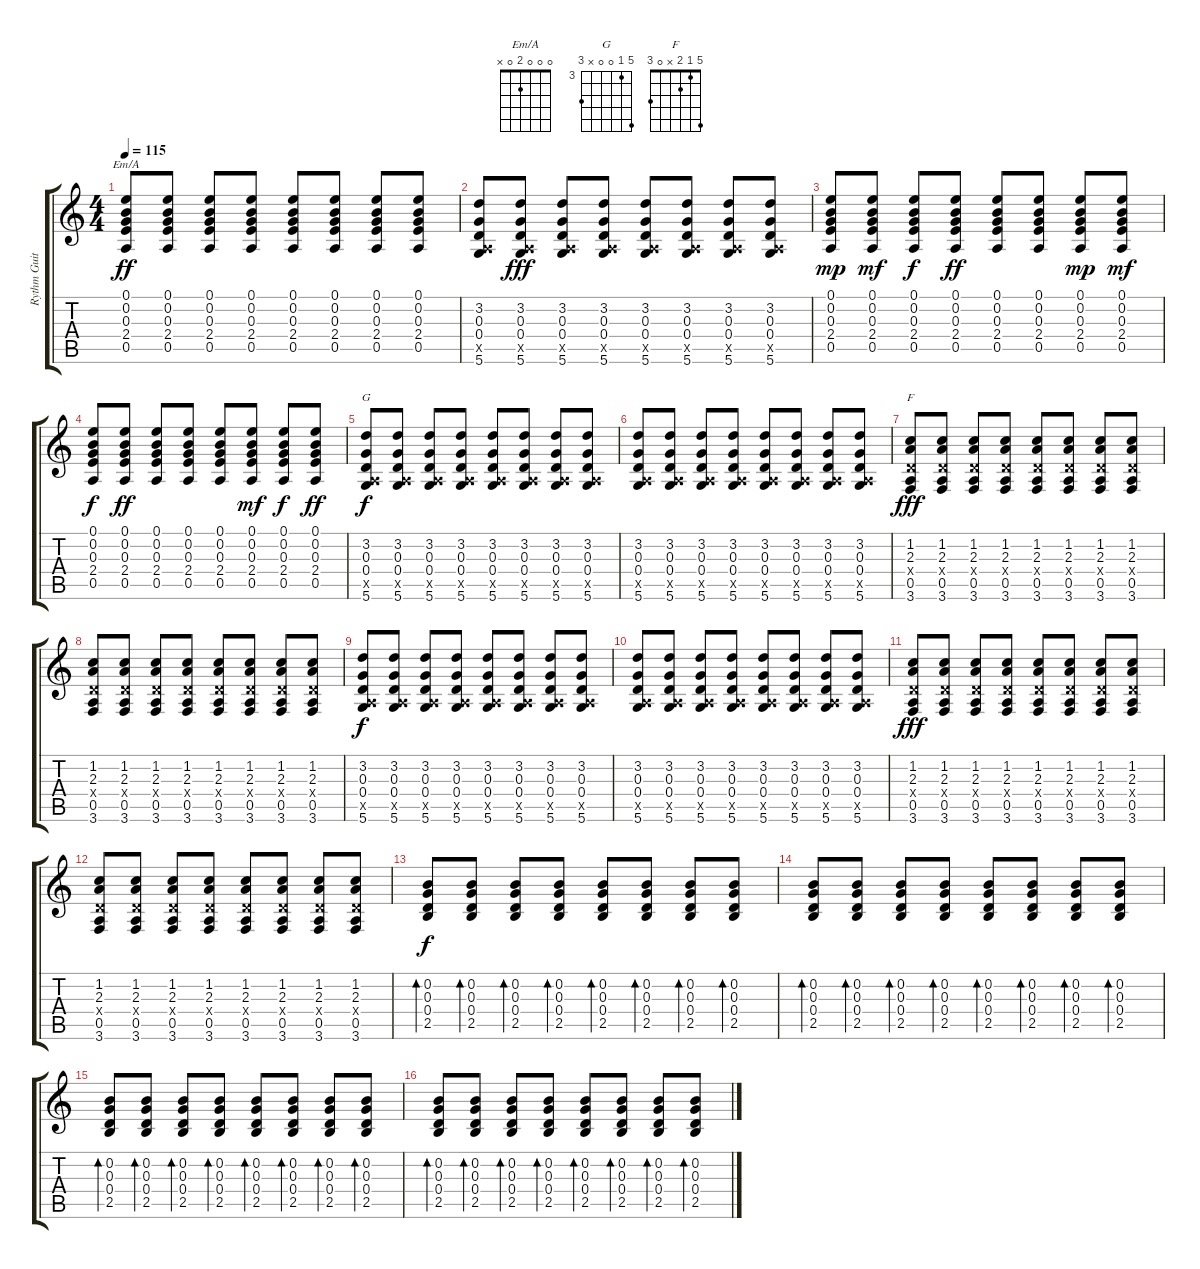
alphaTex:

\track ("Rythm Guitar" "Rythm Guit") {instrument electricguitarclean}
\staff {score tabs}
\tuning (E4 B3 G3 D3 A2 D2) {hide}
\chord ("Em/A" 0 0 0 2 0 x)
\chord ("G" 7 3 0 0 x 5) {firstfret 3}
\chord ("F" 5 1 2 x 0 3)
\ts (4 4)
\tempo 115
\clef g2
\ks c
(0.1 0.2 0.3 2.4 0.5).8{ch "Em/A" dy ff volume 16 instrument electricguitarclean} (0.1 0.2 0.3 2.4 0.5).8 (0.1 0.2 0.3 2.4 0.5).8 (0.1 0.2 0.3 2.4 0.5).8 (0.1 0.2 0.3 2.4 0.5).8 (0.1 0.2 0.3 2.4 0.5).8 (0.1 0.2 0.3 2.4 0.5).8 (0.1 0.2 0.3 2.4 0.5).8 |
(3.2 0.3 0.4 0.5{x} 5.6).8 (3.2 0.3 0.4 0.5{x} 5.6).8{dy fff} (3.2 0.3 0.4 0.5{x} 5.6).8 (3.2 0.3 0.4 0.5{x} 5.6).8 (3.2 0.3 0.4 0.5{x} 5.6).8 (3.2 0.3 0.4 0.5{x} 5.6).8 (3.2 0.3 0.4 0.5{x} 5.6).8 (3.2 0.3 0.4 0.5{x} 5.6).8 |
(0.1 0.2 0.3 2.4 0.5).8{dy mp volume 9 instrument electricguitarclean} (0.1 0.2 0.3 2.4 0.5).8{dy mf} (0.1 0.2 0.3 2.4 0.5).8{dy f} (0.1 0.2 0.3 2.4 0.5).8{dy ff} (0.1 0.2 0.3 2.4 0.5).8 (0.1 0.2 0.3 2.4 0.5).8 (0.1 0.2 0.3 2.4 0.5).8{dy mp} (0.1 0.2 0.3 2.4 0.5).8{dy mf} |
(0.1 0.2 0.3 2.4 0.5).8{dy f} (0.1 0.2 0.3 2.4 0.5).8{dy ff} (0.1 0.2 0.3 2.4 0.5).8 (0.1 0.2 0.3 2.4 0.5).8 (0.1 0.2 0.3 2.4 0.5).8 (0.1 0.2 0.3 2.4 0.5).8{dy mf} (0.1 0.2 0.3 2.4 0.5).8{dy f} (0.1 0.2 0.3 2.4 0.5).8{dy ff} |
(3.2 0.3 0.4 0.5{x} 5.6).8{ch "G" dy f volume 11 instrument electricguitarclean} (3.2 0.3 0.4 0.5{x} 5.6).8 (3.2 0.3 0.4 0.5{x} 5.6).8 (3.2 0.3 0.4 0.5{x} 5.6).8 (3.2 0.3 0.4 0.5{x} 5.6).8 (3.2 0.3 0.4 0.5{x} 5.6).8 (3.2 0.3 0.4 0.5{x} 5.6).8 (3.2 0.3 0.4 0.5{x} 5.6).8 |
(3.2 0.3 0.4 0.5{x} 5.6).8 (3.2 0.3 0.4 0.5{x} 5.6).8 (3.2 0.3 0.4 0.5{x} 5.6).8 (3.2 0.3 0.4 0.5{x} 5.6).8 (3.2 0.3 0.4 0.5{x} 5.6).8 (3.2 0.3 0.4 0.5{x} 5.6).8 (3.2 0.3 0.4 0.5{x} 5.6).8 (3.2 0.3 0.4 0.5{x} 5.6).8 |
(1.2 2.3 0.4{x} 0.5 3.6).8{ch "F" dy fff} (1.2 2.3 0.4{x} 0.5 3.6).8 (1.2 2.3 0.4{x} 0.5 3.6).8 (1.2 2.3 0.4{x} 0.5 3.6).8 (1.2 2.3 0.4{x} 0.5 3.6).8 (1.2 2.3 0.4{x} 0.5 3.6).8 (1.2 2.3 0.4{x} 0.5 3.6).8 (1.2 2.3 0.4{x} 0.5 3.6).8 |
(1.2 2.3 0.4{x} 0.5 3.6).8 (1.2 2.3 0.4{x} 0.5 3.6).8 (1.2 2.3 0.4{x} 0.5 3.6).8 (1.2 2.3 0.4{x} 0.5 3.6).8 (1.2 2.3 0.4{x} 0.5 3.6).8 (1.2 2.3 0.4{x} 0.5 3.6).8 (1.2 2.3 0.4{x} 0.5 3.6).8 (1.2 2.3 0.4{x} 0.5 3.6).8 |
(3.2 0.3 0.4 0.5{x} 5.6).8{dy f} (3.2 0.3 0.4 0.5{x} 5.6).8 (3.2 0.3 0.4 0.5{x} 5.6).8 (3.2 0.3 0.4 0.5{x} 5.6).8 (3.2 0.3 0.4 0.5{x} 5.6).8 (3.2 0.3 0.4 0.5{x} 5.6).8 (3.2 0.3 0.4 0.5{x} 5.6).8 (3.2 0.3 0.4 0.5{x} 5.6).8 |
(3.2 0.3 0.4 0.5{x} 5.6).8 (3.2 0.3 0.4 0.5{x} 5.6).8 (3.2 0.3 0.4 0.5{x} 5.6).8 (3.2 0.3 0.4 0.5{x} 5.6).8 (3.2 0.3 0.4 0.5{x} 5.6).8 (3.2 0.3 0.4 0.5{x} 5.6).8 (3.2 0.3 0.4 0.5{x} 5.6).8 (3.2 0.3 0.4 0.5{x} 5.6).8 |
(1.2 2.3 0.4{x} 0.5 3.6).8{dy fff} (1.2 2.3 0.4{x} 0.5 3.6).8 (1.2 2.3 0.4{x} 0.5 3.6).8 (1.2 2.3 0.4{x} 0.5 3.6).8 (1.2 2.3 0.4{x} 0.5 3.6).8 (1.2 2.3 0.4{x} 0.5 3.6).8 (1.2 2.3 0.4{x} 0.5 3.6).8 (1.2 2.3 0.4{x} 0.5 3.6).8 |
(1.2 2.3 0.4{x} 0.5 3.6).8 (1.2 2.3 0.4{x} 0.5 3.6).8 (1.2 2.3 0.4{x} 0.5 3.6).8 (1.2 2.3 0.4{x} 0.5 3.6).8 (1.2 2.3 0.4{x} 0.5 3.6).8 (1.2 2.3 0.4{x} 0.5 3.6).8 (1.2 2.3 0.4{x} 0.5 3.6).8 (1.2 2.3 0.4{x} 0.5 3.6).8 |
(0.2 0.3 0.4 2.5).8{bd 30 dy f volume 9 instrument electricguitarclean} (0.2 0.3 0.4 2.5).8{bd 30} (0.2 0.3 0.4 2.5).8{bd 30} (0.2 0.3 0.4 2.5).8{bd 30} (0.2 0.3 0.4 2.5).8{bd 30} (0.2 0.3 0.4 2.5).8{bd 30} (0.2 0.3 0.4 2.5).8{bd 30} (0.2 0.3 0.4 2.5).8{bd 30} |
(0.2 0.3 0.4 2.5).8{bd 30} (0.2 0.3 0.4 2.5).8{bd 30} (0.2 0.3 0.4 2.5).8{bd 30} (0.2 0.3 0.4 2.5).8{bd 30} (0.2 0.3 0.4 2.5).8{bd 30} (0.2 0.3 0.4 2.5).8{bd 30} (0.2 0.3 0.4 2.5).8{bd 30} (0.2 0.3 0.4 2.5).8{bd 30} |
(0.2 0.3 0.4 2.5).8{bd 30} (0.2 0.3 0.4 2.5).8{bd 30} (0.2 0.3 0.4 2.5).8{bd 30} (0.2 0.3 0.4 2.5).8{bd 30} (0.2 0.3 0.4 2.5).8{bd 30} (0.2 0.3 0.4 2.5).8{bd 30} (0.2 0.3 0.4 2.5).8{bd 30} (0.2 0.3 0.4 2.5).8{bd 30} |
(0.2 0.3 0.4 2.5).8{bd 30} (0.2 0.3 0.4 2.5).8{bd 30} (0.2 0.3 0.4 2.5).8{bd 30} (0.2 0.3 0.4 2.5).8{bd 30} (0.2 0.3 0.4 2.5).8{bd 30} (0.2 0.3 0.4 2.5).8{bd 30} (0.2 0.3 0.4 2.5).8{bd 30} (0.2 0.3 0.4 2.5).8{bd 30}
